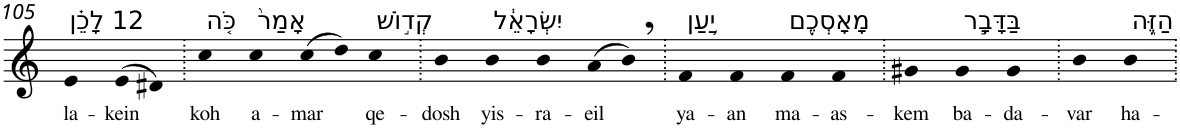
**kern	**text
*part1	*part1
*staff1	*staff1
*I"Piano	*
*I'Pno	*
!!LO:PB:g=z
*clefG2	*
*k[]	*
=105	=105
!LO:TX:a:t=12 לָכֵ֗ן	!
!	!LO:LY:b
4e	la-
!	!LO:LY:b
(>8e	-kein
8d#X)	.
=106.	=106.
!LO:TX:a:t=כֹּ֤ה	!
!	!LO:LY:b
4cc	koh
!LO:TX:a:t=אָמַר֙	!
!	!LO:LY:b
4cc	a-
!	!LO:LY:b
(8cc	-mar
8dd)	.
!LO:TX:a:t=קְד֣וֹשׁ	!
!	!LO:LY:b
4cc	qe-
=107.	=107.
!	!LO:LY:b
4b	-dosh
!LO:TX:a:t=יִשְׂרָאֵ֔ל	!
!	!LO:LY:b
4b	yis-
!	!LO:LY:b
4b	-ra-
!	!LO:LY:b
(8a	-eil
8b,)	.
=108.	=108.
!LO:TX:a:t=יַ֥עַן	!
!	!LO:LY:b
4f	ya-
!	!LO:LY:b
4f	-an
!LO:TX:a:t=מָאָסְכֶ֖ם	!
!	!LO:LY:b
4f	ma-
!	!LO:LY:b
4f	-as-
=109.	=109.
!	!LO:LY:b
4g#X	-kem
!LO:TX:a:t=בַּדָּבָ֣ר	!
!	!LO:LY:b
4g#	ba-
!	!LO:LY:b
4g#	-da-
=110.	=110.
!	!LO:LY:b
4b	-var
!LO:TX:a:t=הַזֶּ֑ה	!
!	!LO:LY:b
4b	ha-
=.	=.
*-	*-
